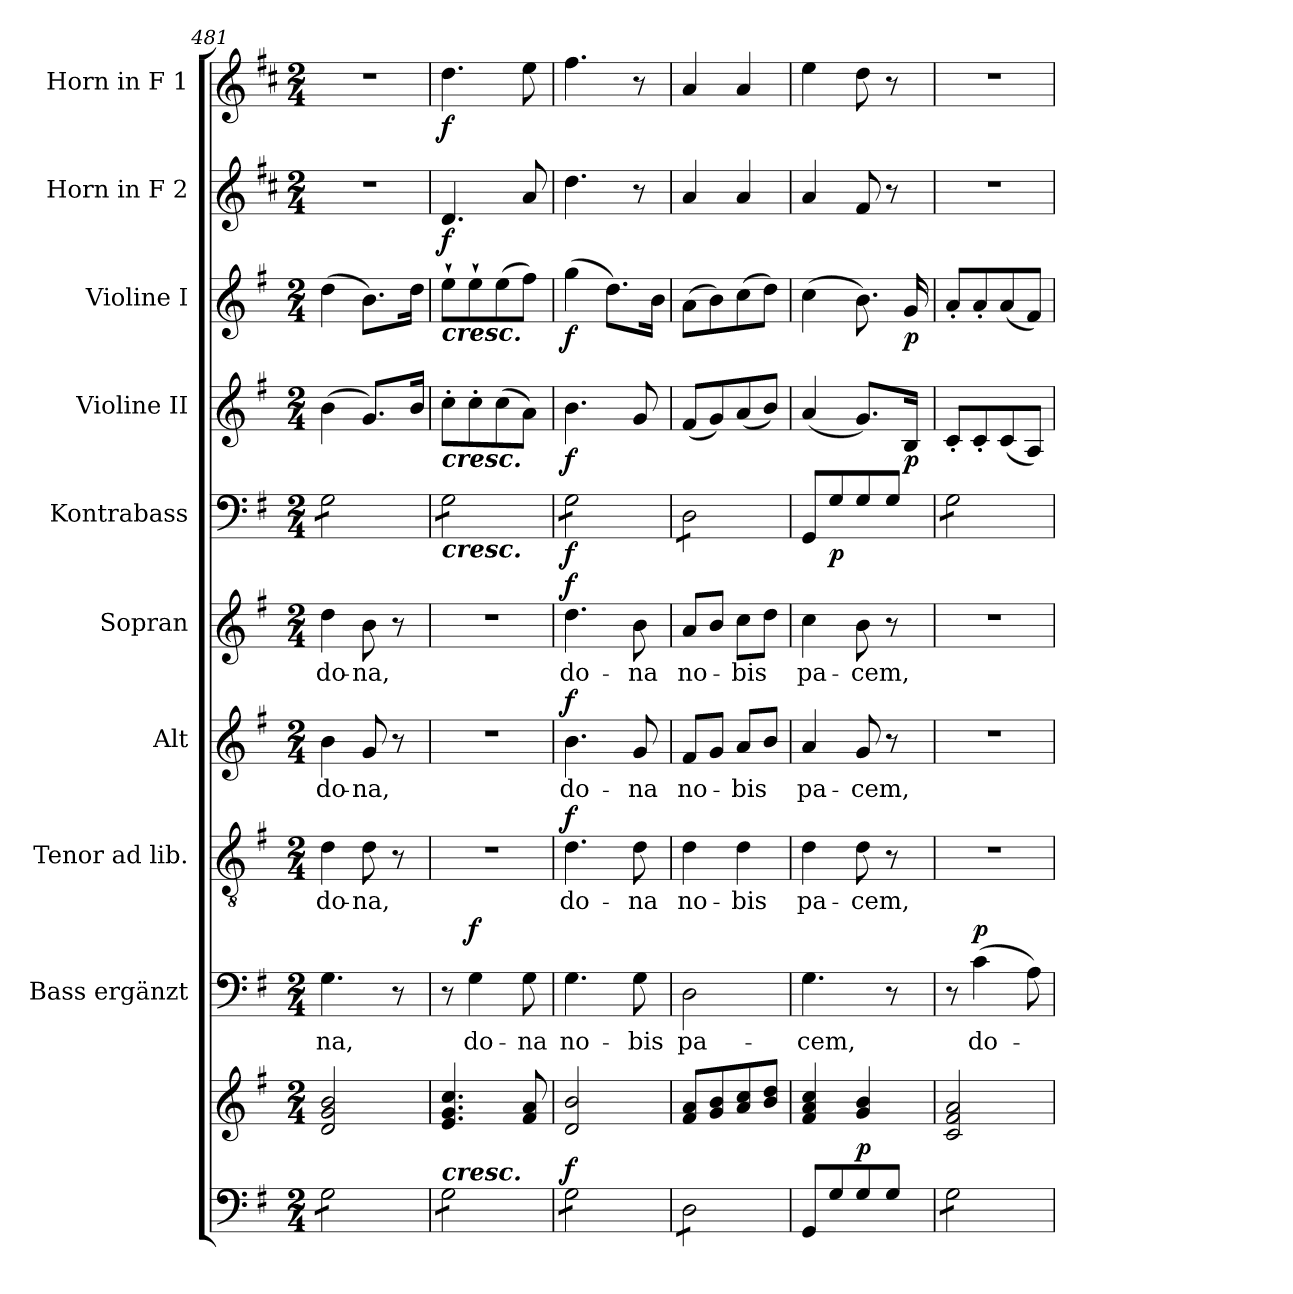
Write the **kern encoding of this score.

**kern	**kern	**dynam	**kern	**text	**dynam	**kern	**text	**dynam	**kern	**text	**dynam	**kern	**text	**dynam	**kern	**dynam	**kern	**dynam	**kern	**dynam	**kern	**dynam	**kern	**dynam
*part10	*part10	*part10	*part9	*part9	*part9	*part8	*part8	*part8	*part7	*part7	*part7	*part6	*part6	*part6	*part5	*part5	*part4	*part4	*part3	*part3	*part2	*part2	*part1	*part1
*staff11	*staff10	*staff10/11	*staff9	*staff9	*staff9	*staff8	*staff8	*staff8	*staff7	*staff7	*staff7	*staff6	*staff6	*staff6	*staff5	*staff5	*staff4	*staff4	*staff3	*staff3	*staff2	*staff2	*staff1	*staff1
*	*	*	*I"Bass ergänzt	*	*	*I"Tenor ad lib.	*	*	*I"Alt	*	*	*I"Sopran	*	*	*I"Kontrabass	*	*I"Violine II	*	*I"Violine I	*	*I"Horn in F 2	*	*I"Horn in F 1	*
*	*	*	*I'B.	*	*	*I'T.	*	*	*I'A.	*	*	*I'S.	*	*	*I'Kb.	*	*I'Vl. II	*	*I'Vl. I	*	*	*	*	*
!!LO:PB:g=z
*clefF4	*clefG2	*	*clefF4	*	*	*clefGv2	*	*	*clefG2	*	*	*clefG2	*	*	*clefF4	*	*clefG2	*	*clefG2	*	*clefG2	*	*clefG2	*
*	*	*	*	*	*	*	*	*	*	*	*	*	*	*	*ITrd7c12	*	*	*	*	*	*ITrd4c7	*	*ITrd4c7	*
*k[f#]	*k[f#]	*	*k[f#]	*	*	*k[f#]	*	*	*k[f#]	*	*	*k[f#]	*	*	*k[f#]	*	*k[f#]	*	*k[f#]	*	*k[f#]	*	*k[f#]	*
*G:	*G:	*	*G:	*	*	*G:	*	*	*G:	*	*	*G:	*	*	*G:	*	*G:	*	*G:	*	*G:	*	*G:	*
*M2/4	*M2/4	*	*M2/4	*	*	*M2/4	*	*	*M2/4	*	*	*M2/4	*	*	*M2/4	*	*M2/4	*	*M2/4	*	*M2/4	*	*M2/4	*
=481	=481	=481	=481	=481	=481	=481	=481	=481	=481	=481	=481	=481	=481	=481	=481	=481	=481	=481	=481	=481	=481	=481	=481	=481
!	!	!	!	!LO:LY:b	!	!	!LO:LY:b	!	!	!LO:LY:b	!	!	!LO:LY:b	!	!	!	!	!	!	!	!	!	!	!
*tremolo	*	*	*	*	*	*	*	*	*	*	*	*	*	*	*	*	*	*	*	*	*	*	*	*
*	*	*	*	*	*	*	*	*	*	*	*	*	*	*	*tremolo	*	*	*	*	*	*	*	*	*
8G\L	2d/ 2g/ 2b/	.	4.G\	-na,	.	4d\	do-	.	4b\	do-	.	4dd\	do-	.	8GG\L	.	(>4b\	.	(>4dd\	.	2r	.	2r	.
8G\	.	.	.	.	.	.	.	.	.	.	.	.	.	.	8GG\	.	.	.	.	.	.	.	.	.
!	!	!	!	!	!	!	!LO:LY:b	!	!	!LO:LY:b	!	!	!LO:LY:b	!	!	!	!	!	!	!	!	!	!	!
8G\	.	.	.	.	.	8d\	-na,	.	8g/	-na,	.	8b\	-na,	.	8GG\	.	8.g/L)	.	8.b\L)	.	.	.	.	.
8G\J	.	.	8r	.	.	8r	.	.	8r	.	.	8r	.	.	8GG\J	.	.	.	.	.	.	.	.	.
.	.	.	.	.	.	.	.	.	.	.	.	.	.	.	.	.	16b/Jk	.	16dd\Jk	.	.	.	.	.
=482	=482	=482	=482	=482	=482	=482	=482	=482	=482	=482	=482	=482	=482	=482	=482	=482	=482	=482	=482	=482	=482	=482	=482	=482
!	!	!	!	!	!	!	!	!	!	!	!	!	!	!	!	!	!	!	!LO:TX:b:Bi:t=cresc.	!	!	!	!	!
!	!	!	!	!	!	!	!	!	!	!	!	!	!	!	!	!	!LO:TX:b:Bi:t=cresc.	!	!	!	!	!	!	!
!	!	!	!	!	!	!	!	!	!	!	!	!	!	!	!LO:TX:b:Bi:t=cresc.	!	!	!	!	!	!	!	!	!
!LO:TX:a:Bi:t=cresc.	!	!	!	!	!	!	!	!	!	!	!	!	!	!	!	!	!	!	!	!	!	!	!	!
!	!	!	!	!	!	!	!	!	!	!	!	!	!	!	!	!	!	!	!	!	!	!LO:DY:b	!	!LO:DY:b
8G\L	4.e/ 4.g/ 4.cc/	.	8r	.	.	2r	.	.	2r	.	.	2r	.	.	8GG\L	.	8cc'>\L	.	8ee`>\L	.	4.G/	f	4.g\	f
!	!	!	!	!LO:LY:b	!LO:DY:a	!	!	!	!	!	!	!	!	!	!	!	!	!	!	!	!	!	!	!
8G\	.	.	4G\	do-	f	.	.	.	.	.	.	.	.	.	8GG\	.	8cc'>\	.	8ee`>\	.	.	.	.	.
8G\	.	.	.	.	.	.	.	.	.	.	.	.	.	.	8GG\	.	(>8cc\	.	(>8ee\	.	.	.	.	.
!	!	!	!	!LO:LY:b	!	!	!	!	!	!	!	!	!	!	!	!	!	!	!	!	!	!	!	!
8G\J	8f#/ 8a/	.	8G\	-na	.	.	.	.	.	.	.	.	.	.	8GG\J	.	8a\J)	.	8ff#\J)	.	8d/	.	8a\	.
=483	=483	=483	=483	=483	=483	=483	=483	=483	=483	=483	=483	=483	=483	=483	=483	=483	=483	=483	=483	=483	=483	=483	=483	=483
!	!	!LO:DY:a=2	!	!LO:LY:b	!	!	!LO:LY:b	!LO:DY:a	!	!LO:LY:b	!LO:DY:a	!	!LO:LY:b	!LO:DY:a	!	!LO:DY:b	!	!LO:DY:b	!	!LO:DY:b	!	!	!	!
8G\L	2d/ 2b/	f	4.G\	no-	.	4.d\	do-	f	4.b\	do-	f	4.dd\	do-	f	8GG\L	f	4.b\	f	(>4gg\	f	4.g\	.	4.b\	.
8G\	.	.	.	.	.	.	.	.	.	.	.	.	.	.	8GG\	.	.	.	.	.	.	.	.	.
8G\	.	.	.	.	.	.	.	.	.	.	.	.	.	.	8GG\	.	.	.	8.dd\L)	.	.	.	.	.
!	!	!	!	!LO:LY:b	!	!	!LO:LY:b	!	!	!LO:LY:b	!	!	!LO:LY:b	!	!	!	!	!	!	!	!	!	!	!
8G\J	.	.	8G\	-bis	.	8d\	-na	.	8g/	-na	.	8b\	-na	.	8GG\J	.	8g/	.	.	.	8r	.	8r	.
.	.	.	.	.	.	.	.	.	.	.	.	.	.	.	.	.	.	.	16b\Jk	.	.	.	.	.
=484	=484	=484	=484	=484	=484	=484	=484	=484	=484	=484	=484	=484	=484	=484	=484	=484	=484	=484	=484	=484	=484	=484	=484	=484
!	!	!	!	!LO:LY:b	!	!	!LO:LY:b	!	!	!LO:LY:b	!	!	!LO:LY:b	!	!	!	!	!	!	!	!	!	!	!
8D\L	8f#/ 8a/L	.	2D\	pa-	.	4d\	no-	.	8f#/L	no-	.	8a/L	no-	.	8DD\L	.	(<8f#/L	.	(>8a\L	.	4d/	.	4d/	.
8D\	8g/ 8b/	.	.	.	.	.	.	.	8g/J	.	.	8b/J	.	.	8DD\	.	8g/)	.	8b\)	.	.	.	.	.
!	!	!	!	!	!	!	!LO:LY:b	!	!	!LO:LY:b	!	!	!LO:LY:b	!	!	!	!	!	!	!	!	!	!	!
8D\	8a/ 8cc/	.	.	.	.	4d\	-bis	.	8a/L	-bis	.	8cc\L	-bis	.	8DD\	.	(<8a/	.	(>8cc\	.	4d/	.	4d/	.
8D\J	8b/ 8dd/J	.	.	.	.	.	.	.	8b/J	.	.	8dd\J	.	.	8DD\J	.	8b/J)	.	8dd\J)	.	.	.	.	.
*	*	*	*	*	*	*	*	*	*	*	*	*	*	*	*Xtremolo	*	*	*	*	*	*	*	*	*
*Xtremolo	*	*	*	*	*	*	*	*	*	*	*	*	*	*	*	*	*	*	*	*	*	*	*	*
=485	=485	=485	=485	=485	=485	=485	=485	=485	=485	=485	=485	=485	=485	=485	=485	=485	=485	=485	=485	=485	=485	=485	=485	=485
!	!	!	!	!LO:LY:b	!	!	!LO:LY:b	!	!	!LO:LY:b	!	!	!LO:LY:b	!	!	!	!	!	!	!	!	!	!	!
8GG/L	4f#/ 4a/ 4cc/	.	4.G\	-cem,	.	4d\	pa-	.	4a/	pa-	.	4cc\	pa-	.	8GGG/L	.	(<4a/	.	(>4cc\	.	4d/	.	4a\	.
!	!	!	!	!	!	!	!	!	!	!	!	!	!	!	!	!LO:DY:b	!	!	!	!	!	!	!	!
8G/	.	.	.	.	.	.	.	.	.	.	.	.	.	.	8GG/	p	.	.	.	.	.	.	.	.
!	!	!LO:DY:a=2	!	!	!	!	!LO:LY:b	!	!	!LO:LY:b	!	!	!LO:LY:b	!	!	!	!	!	!	!	!	!	!	!
8G/	4g/ 4b/	p	.	.	.	8d\	-cem,	.	8g/	-cem,	.	8b\	-cem,	.	8GG/	.	8.g/L)	.	8.b\)	.	8B/	.	8g\	.
8G/J	.	.	8r	.	.	8r	.	.	8r	.	.	8r	.	.	8GG/J	.	.	.	.	.	8r	.	8r	.
!	!	!	!	!	!	!	!	!	!	!	!	!	!	!	!	!	!	!LO:DY:b	!	!LO:DY:b	!	!	!	!
.	.	.	.	.	.	.	.	.	.	.	.	.	.	.	.	.	16B/Jk	p	16g/	p	.	.	.	.
=486	=486	=486	=486	=486	=486	=486	=486	=486	=486	=486	=486	=486	=486	=486	=486	=486	=486	=486	=486	=486	=486	=486	=486	=486
*tremolo	*	*	*	*	*	*	*	*	*	*	*	*	*	*	*	*	*	*	*	*	*	*	*	*
*	*	*	*	*	*	*	*	*	*	*	*	*	*	*	*tremolo	*	*	*	*	*	*	*	*	*
8G\L	2c/ 2f#/ 2a/	.	8r	.	.	2r	.	.	2r	.	.	2r	.	.	8GG\L	.	8c'</L	.	8a'</L	.	2r	.	2r	.
!	!	!	!	!LO:LY:b	!LO:DY:a	!	!	!	!	!	!	!	!	!	!	!	!	!	!	!	!	!	!	!
8G\	.	.	(>4c\	do-	p	.	.	.	.	.	.	.	.	.	8GG\	.	8c'</	.	8a'</	.	.	.	.	.
8G\	.	.	.	.	.	.	.	.	.	.	.	.	.	.	8GG\	.	(<8c/	.	(<8a/	.	.	.	.	.
8G\J	.	.	8A\)	.	.	.	.	.	.	.	.	.	.	.	8GG\J	.	8A/J)	.	8f#/J)	.	.	.	.	.
*	*	*	*	*	*	*	*	*	*	*	*	*	*	*	*Xtremolo	*	*	*	*	*	*	*	*	*
*Xtremolo	*	*	*	*	*	*	*	*	*	*	*	*	*	*	*	*	*	*	*	*	*	*	*	*
=	=	=	=	=	=	=	=	=	=	=	=	=	=	=	=	=	=	=	=	=	=	=	=	=
*-	*-	*-	*-	*-	*-	*-	*-	*-	*-	*-	*-	*-	*-	*-	*-	*-	*-	*-	*-	*-	*-	*-	*-	*-
